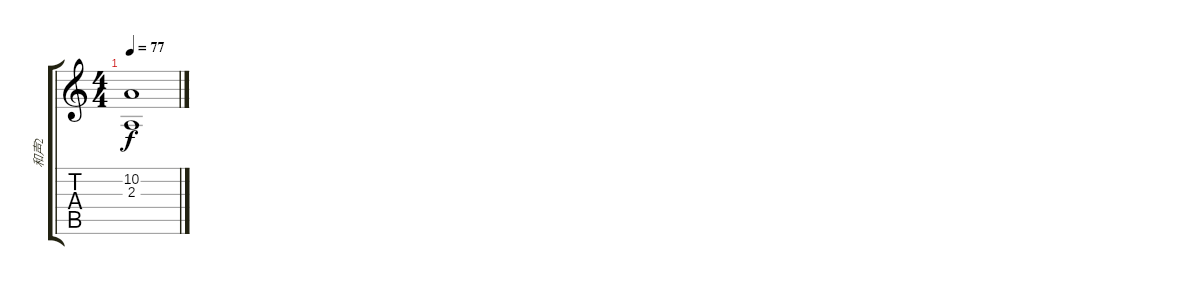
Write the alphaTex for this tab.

\track ("和声2" "和声2") {instrument pad4choir}
\staff {score tabs}
\tuning (E4 B3 G3 D3 A2 E2) {hide}
\ts (4 4)
\tempo 77
\clef g2
\ks c
(10.2 2.3).1{dy f}
